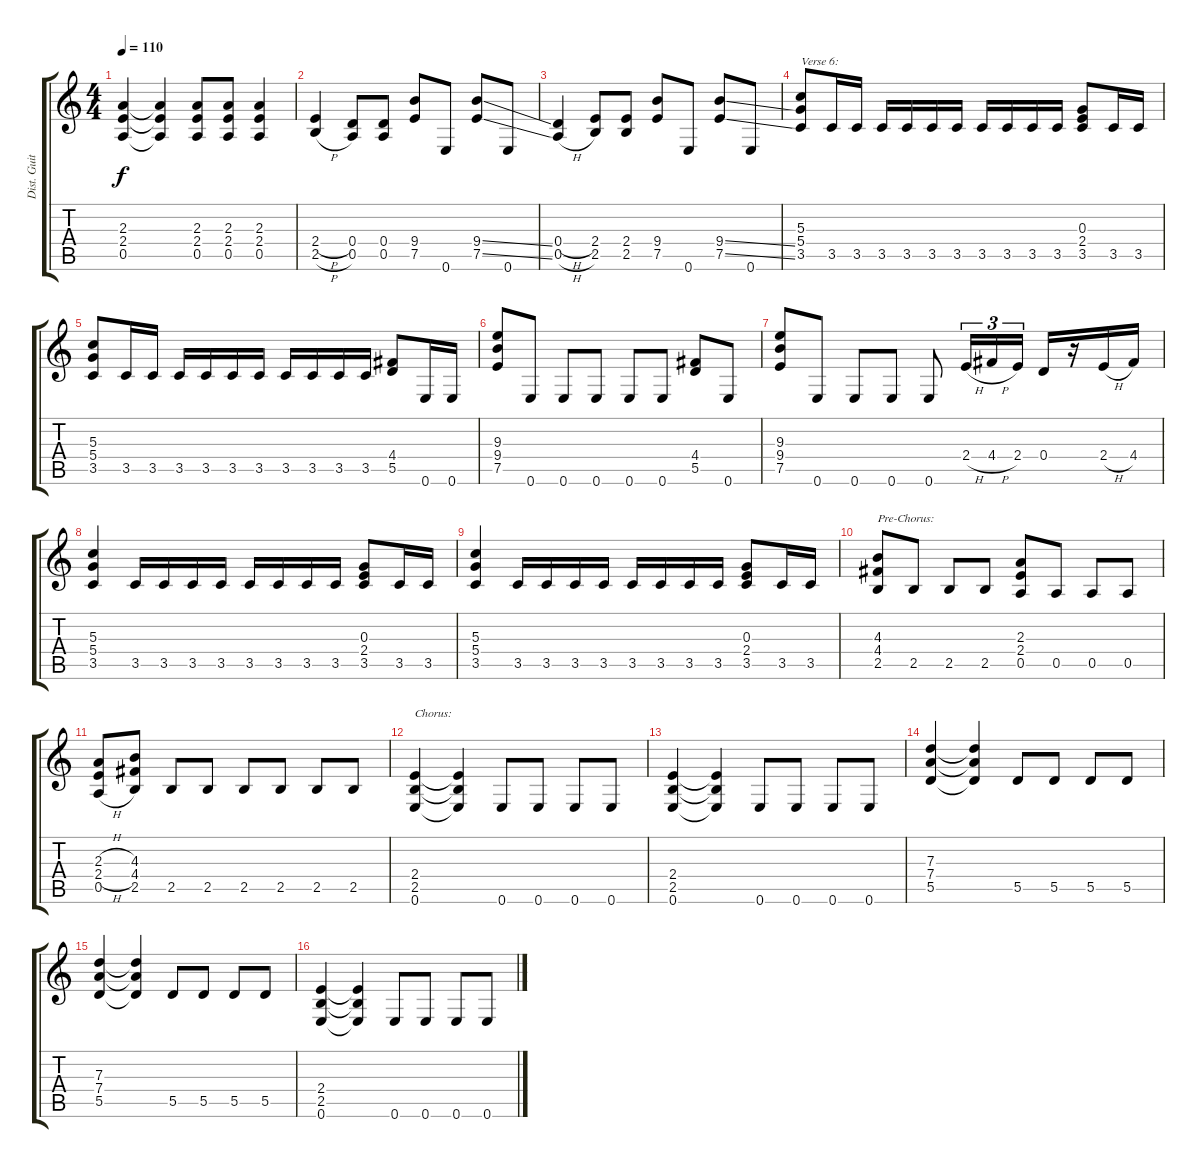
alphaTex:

\track ("Dist. Guitar 1" "Dist. Guit") {instrument overdrivenguitar}
\staff {score tabs}
\tuning (E4 B3 G3 D3 A2 E2) {hide}
\ts (4 4)
\tempo 110
\clef g2
\ks c
(2.3 2.4 0.5).4{dy f} (2.3{t} 2.4{t} 0.5{t}).4 (2.3 2.4 0.5).8 (2.3 2.4 0.5).8 (2.3 2.4 0.5).4 |
(2.4{h} 2.5{h}).4 (0.4 0.5).8 (0.4 0.5).8 (9.4 7.5).8 0.6.8 (9.4{ss} 7.5{ss}).8 0.6.8 |
(0.4{h} 0.5{h}).4 (2.4 2.5).8 (2.4 2.5).8 (9.4 7.5).8 0.6.8 (9.4{ss} 7.5{ss}).8 0.6.8 |
(5.3 5.4 3.5).8{txt "Verse 6:"} 3.5.16 3.5.16 3.5.16 3.5.16 3.5.16 3.5.16 3.5.16 3.5.16 3.5.16 3.5.16 (0.3 2.4 3.5).8 3.5.16 3.5.16 |
(5.3 5.4 3.5).8 3.5.16 3.5.16 3.5.16 3.5.16 3.5.16 3.5.16 3.5.16 3.5.16 3.5.16 3.5.16 (4.4 5.5).8 0.6.16 0.6.16 |
(9.3 9.4 7.5).8 0.6.8 0.6.8 0.6.8 0.6.8 0.6.8 (4.4 5.5).8 0.6.8 |
(9.3 9.4 7.5).8 0.6.8 0.6.8 0.6.8 0.6.8 2.4{h}.16{tu (3 2)} 4.4{h}.16{tu (3 2)} 2.4.16{tu (3 2)} 0.4.16 r.16 2.4{h}.16 4.4.16 |
(5.3 5.4 3.5).4 3.5.16 3.5.16 3.5.16 3.5.16 3.5.16 3.5.16 3.5.16 3.5.16 (0.3 2.4 3.5).8 3.5.16 3.5.16 |
(5.3 5.4 3.5).4 3.5.16 3.5.16 3.5.16 3.5.16 3.5.16 3.5.16 3.5.16 3.5.16 (0.3 2.4 3.5).8 3.5.16 3.5.16 |
(4.3 4.4 2.5).8{txt "Pre-Chorus:"} 2.5.8 2.5.8 2.5.8 (2.3 2.4 0.5).8 0.5.8 0.5.8 0.5.8 |
(2.3{h} 2.4{h} 0.5{h}).8 (4.3 4.4 2.5).8 2.5.8 2.5.8 2.5.8 2.5.8 2.5.8 2.5.8 |
(2.4 2.5 0.6).4{txt "Chorus:"} (2.4{t} 2.5{t} 0.6{t}).4 0.6.8 0.6.8 0.6.8 0.6.8 |
(2.4 2.5 0.6).4 (2.4{t} 2.5{t} 0.6{t}).4 0.6.8 0.6.8 0.6.8 0.6.8 |
(7.3 7.4 5.5).4 (7.3{t} 7.4{t} 5.5{t}).4 5.5.8 5.5.8 5.5.8 5.5.8 |
(7.3 7.4 5.5).4 (7.3{t} 7.4{t} 5.5{t}).4 5.5.8 5.5.8 5.5.8 5.5.8 |
(2.4 2.5 0.6).4 (2.4{t} 2.5{t} 0.6{t}).4 0.6.8 0.6.8 0.6.8 0.6.8
